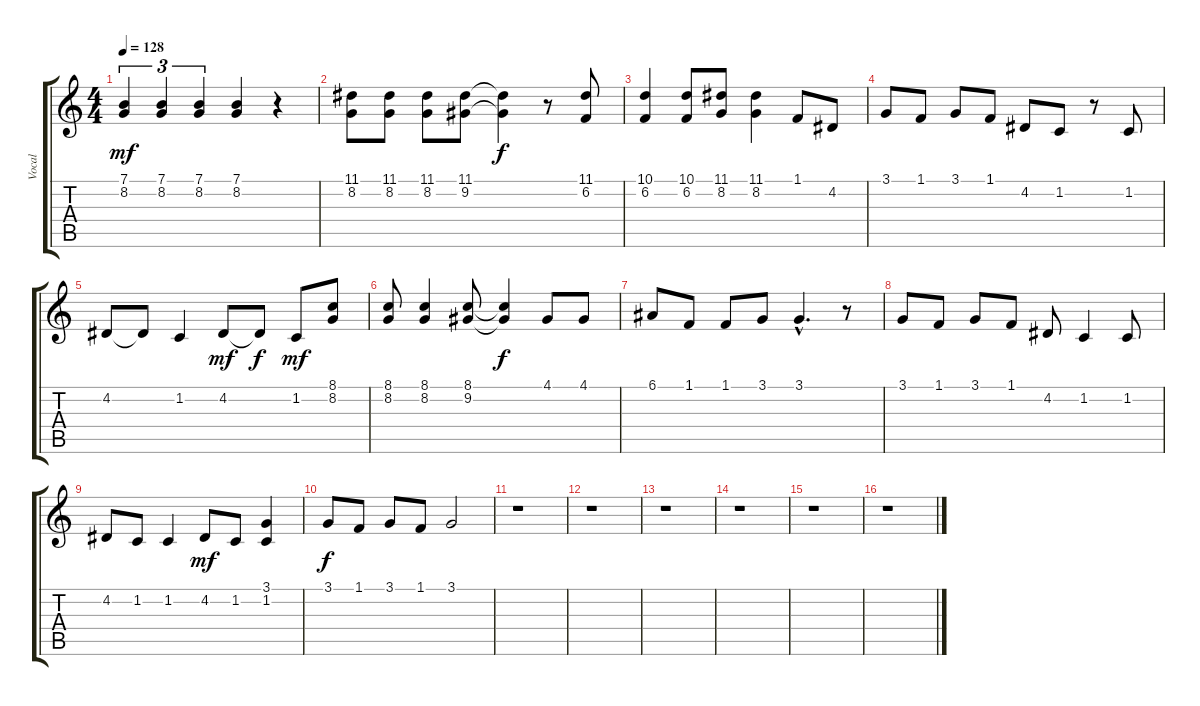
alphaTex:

\track ("Vocal" "Vocal") {instrument tangoaccordion}
\staff {score tabs}
\tuning (E4 B3 G3 D3 A2 E2) {hide}
\ts (4 4)
\tempo 128
\clef g2
\ks c
(7.1 8.2).4{tu (3 2) dy mf} (7.1 8.2).4{tu (3 2)} (7.1 8.2).4{tu (3 2)} (7.1 8.2).4 r.4 |
(11.1 8.2).8 (11.1 8.2).8 (11.1 8.2).8 (11.1 9.2).8 (11.1{t} 9.2{t}).4{dy f} r.8 (11.1 6.2).8 |
(10.1 6.2).4 (10.1 6.2).8 (11.1 8.2).8 (11.1 8.2).4 1.1.8 4.2.8 |
3.1.8 1.1.8 3.1.8 1.1.8 4.2.8 1.2.8 r.8 1.2.8 |
4.2.8 4.2{t}.8 1.2.4 4.2.8{dy mf} 4.2{t}.8{dy f} 1.2.8{dy mf} (8.1 8.2).8 |
(8.1 8.2).8 (8.1 8.2).4 (8.1 9.2).8 (8.1{t} 9.2{t}).4{dy f} 4.1.8 4.1.8 |
6.1.8 1.1.8 1.1.8 3.1.8 3.1{hac}.4{d} r.8 |
3.1.8 1.1.8 3.1.8 1.1.8 4.2.8 1.2.4 1.2.8 |
4.2.8 1.2.8 1.2.4 4.2.8{dy mf} 1.2.8 (3.1 1.2).4 |
3.1.8{dy f} 1.1.8 3.1.8 1.1.8 3.1.2 |
r.1 |
r.1 |
r.1 |
r.1 |
r.1 |
r.1
